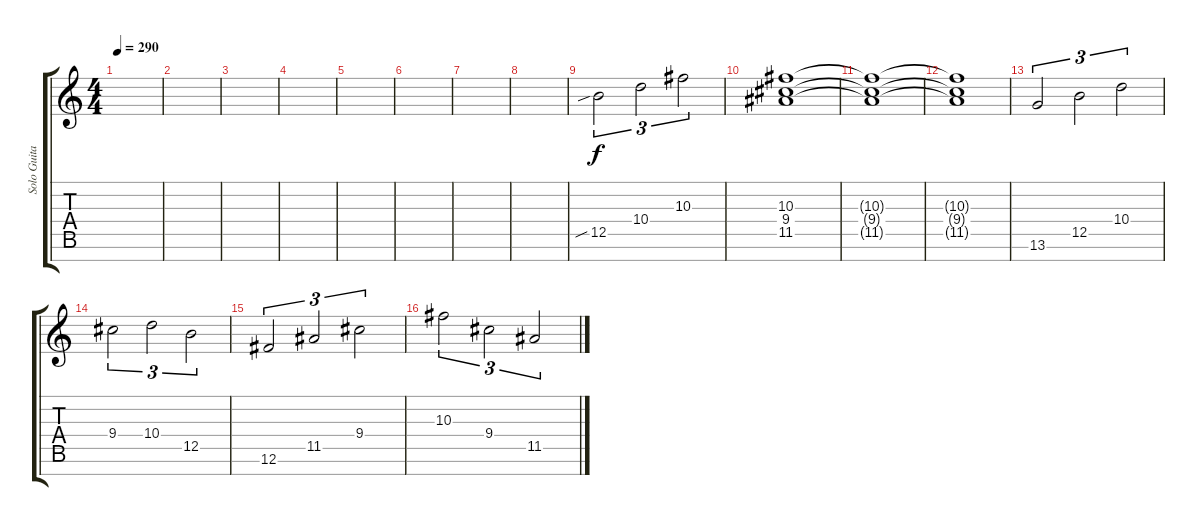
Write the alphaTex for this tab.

\track ("Solo Guitar (Chris Storey)" "Solo Guita") {instrument distortionguitar}
\staff {score tabs}
\tuning (Gb4 Db4 Ab3 E3 B2 Gb2 B1) {hide}
\ts (4 4)
\tempo 290
\clef g2
\ks c
|
|
|
|
|
|
|
|
12.5{sib}.2{tu (3 2)} 10.4.2{tu (3 2)} 10.3.2{tu (3 2)} |
(10.3 9.4 11.5).1 |
(10.3{t} 9.4{t} 11.5{t}).1 |
(10.3{t} 9.4{t} 11.5{t}).1 |
13.6.2{tu (3 2)} 12.5.2{tu (3 2)} 10.4.2{tu (3 2)} |
9.4.2{tu (3 2)} 10.4.2{tu (3 2)} 12.5.2{tu (3 2)} |
12.6.2{tu (3 2)} 11.5.2{tu (3 2)} 9.4.2{tu (3 2)} |
10.3.2{tu (3 2)} 9.4.2{tu (3 2)} 11.5.2{tu (3 2)}
